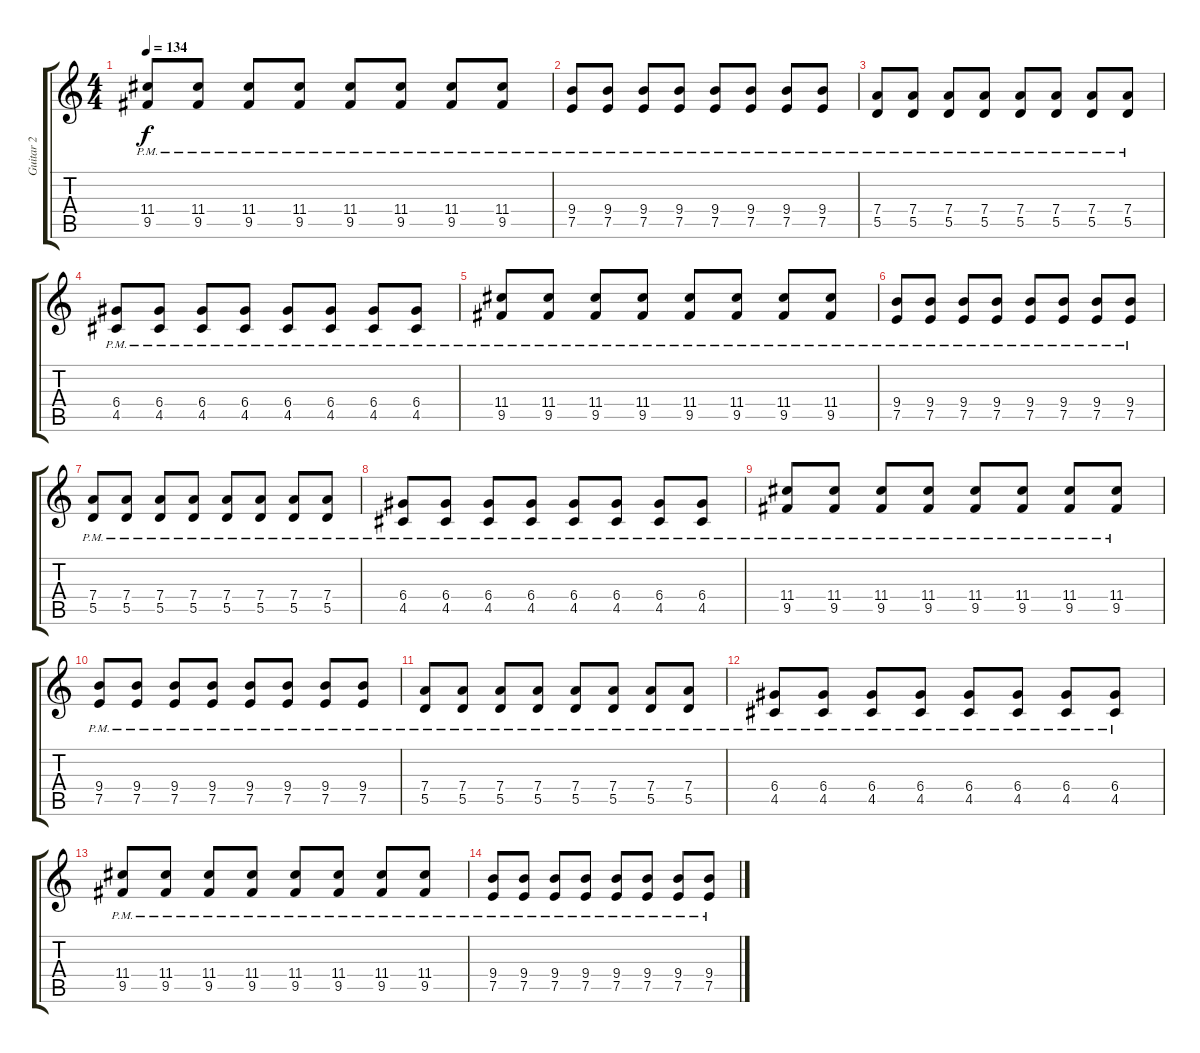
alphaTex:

\track ("Guitar 2" "Guitar 2") {instrument overdrivenguitar}
\staff {score tabs}
\tuning (E4 B3 G3 D3 A2 E2) {hide}
\ts (4 4)
\tempo 134
\clef g2
\ks c
(11.4{pm} 9.5{pm}).8{dy f} (11.4{pm} 9.5{pm}).8 (11.4{pm} 9.5{pm}).8 (11.4{pm} 9.5{pm}).8 (11.4{pm} 9.5{pm}).8 (11.4{pm} 9.5{pm}).8 (11.4{pm} 9.5{pm}).8 (11.4{pm} 9.5{pm}).8 |
(9.4{pm} 7.5{pm}).8 (9.4{pm} 7.5{pm}).8 (9.4{pm} 7.5{pm}).8 (9.4{pm} 7.5{pm}).8 (9.4{pm} 7.5{pm}).8 (9.4{pm} 7.5{pm}).8 (9.4{pm} 7.5{pm}).8 (9.4{pm} 7.5{pm}).8 |
(7.4{pm} 5.5{pm}).8 (7.4{pm} 5.5{pm}).8 (7.4{pm} 5.5{pm}).8 (7.4{pm} 5.5{pm}).8 (7.4{pm} 5.5{pm}).8 (7.4{pm} 5.5{pm}).8 (7.4{pm} 5.5{pm}).8 (7.4{pm} 5.5{pm}).8 |
(6.4{pm} 4.5{pm}).8 (6.4{pm} 4.5{pm}).8 (6.4{pm} 4.5{pm}).8 (6.4{pm} 4.5{pm}).8 (6.4{pm} 4.5{pm}).8 (6.4{pm} 4.5{pm}).8 (6.4{pm} 4.5{pm}).8 (6.4{pm} 4.5{pm}).8 |
(11.4{pm} 9.5{pm}).8 (11.4{pm} 9.5{pm}).8 (11.4{pm} 9.5{pm}).8 (11.4{pm} 9.5{pm}).8 (11.4{pm} 9.5{pm}).8 (11.4{pm} 9.5{pm}).8 (11.4{pm} 9.5{pm}).8 (11.4{pm} 9.5{pm}).8 |
(9.4{pm} 7.5{pm}).8 (9.4{pm} 7.5{pm}).8 (9.4{pm} 7.5{pm}).8 (9.4{pm} 7.5{pm}).8 (9.4{pm} 7.5{pm}).8 (9.4{pm} 7.5{pm}).8 (9.4{pm} 7.5{pm}).8 (9.4{pm} 7.5{pm}).8 |
(7.4{pm} 5.5{pm}).8 (7.4{pm} 5.5{pm}).8 (7.4{pm} 5.5{pm}).8 (7.4{pm} 5.5{pm}).8 (7.4{pm} 5.5{pm}).8 (7.4{pm} 5.5{pm}).8 (7.4{pm} 5.5{pm}).8 (7.4{pm} 5.5{pm}).8 |
(6.4{pm} 4.5{pm}).8 (6.4{pm} 4.5{pm}).8 (6.4{pm} 4.5{pm}).8 (6.4{pm} 4.5{pm}).8 (6.4{pm} 4.5{pm}).8 (6.4{pm} 4.5{pm}).8 (6.4{pm} 4.5{pm}).8 (6.4{pm} 4.5{pm}).8 |
(11.4{pm} 9.5{pm}).8 (11.4{pm} 9.5{pm}).8 (11.4{pm} 9.5{pm}).8 (11.4{pm} 9.5{pm}).8 (11.4{pm} 9.5{pm}).8 (11.4{pm} 9.5{pm}).8 (11.4{pm} 9.5{pm}).8 (11.4{pm} 9.5{pm}).8 |
(9.4{pm} 7.5{pm}).8 (9.4{pm} 7.5{pm}).8 (9.4{pm} 7.5{pm}).8 (9.4{pm} 7.5{pm}).8 (9.4{pm} 7.5{pm}).8 (9.4{pm} 7.5{pm}).8 (9.4{pm} 7.5{pm}).8 (9.4{pm} 7.5{pm}).8 |
(7.4{pm} 5.5{pm}).8 (7.4{pm} 5.5{pm}).8 (7.4{pm} 5.5{pm}).8 (7.4{pm} 5.5{pm}).8 (7.4{pm} 5.5{pm}).8 (7.4{pm} 5.5{pm}).8 (7.4{pm} 5.5{pm}).8 (7.4{pm} 5.5{pm}).8 |
(6.4{pm} 4.5{pm}).8 (6.4{pm} 4.5{pm}).8 (6.4{pm} 4.5{pm}).8 (6.4{pm} 4.5{pm}).8 (6.4{pm} 4.5{pm}).8 (6.4{pm} 4.5{pm}).8 (6.4{pm} 4.5{pm}).8 (6.4{pm} 4.5{pm}).8 |
(11.4{pm} 9.5{pm}).8 (11.4{pm} 9.5{pm}).8 (11.4{pm} 9.5{pm}).8 (11.4{pm} 9.5{pm}).8 (11.4{pm} 9.5{pm}).8 (11.4{pm} 9.5{pm}).8 (11.4{pm} 9.5{pm}).8 (11.4{pm} 9.5{pm}).8 |
(9.4{pm} 7.5{pm}).8 (9.4{pm} 7.5{pm}).8 (9.4{pm} 7.5{pm}).8 (9.4{pm} 7.5{pm}).8 (9.4{pm} 7.5{pm}).8 (9.4{pm} 7.5{pm}).8 (9.4{pm} 7.5{pm}).8 (9.4{pm} 7.5{pm}).8
